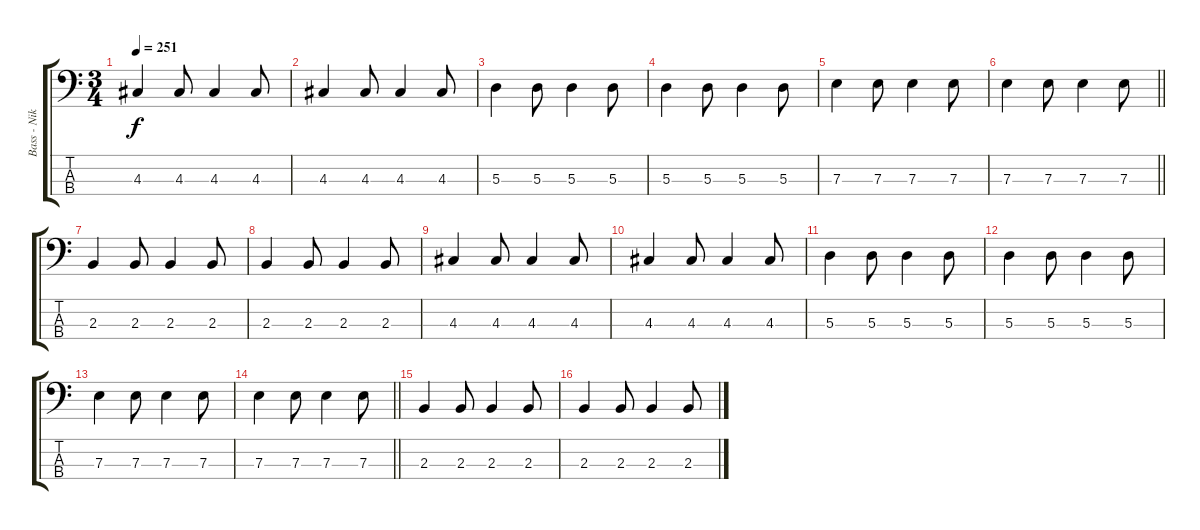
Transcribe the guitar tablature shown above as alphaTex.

\track ("Bass - Nikola" "Bass - Nik") {instrument electricbasspick}
\staff {score tabs}
\tuning (G2 D2 A1 E1) {hide}
\ts (3 4)
\tempo 251
\clef f4
\ks c
4.3.4{dy f} 4.3.8 4.3.4 4.3.8 |
4.3.4 4.3.8 4.3.4 4.3.8 |
5.3.4 5.3.8 5.3.4 5.3.8 |
5.3.4 5.3.8 5.3.4 5.3.8 |
7.3.4 7.3.8 7.3.4 7.3.8 |
\barLineRight lightlight
7.3.4 7.3.8 7.3.4 7.3.8 |
2.3.4 2.3.8 2.3.4 2.3.8 |
2.3.4 2.3.8 2.3.4 2.3.8 |
4.3.4 4.3.8 4.3.4 4.3.8 |
4.3.4 4.3.8 4.3.4 4.3.8 |
5.3.4 5.3.8 5.3.4 5.3.8 |
5.3.4 5.3.8 5.3.4 5.3.8 |
7.3.4 7.3.8 7.3.4 7.3.8 |
\barLineRight lightlight
7.3.4 7.3.8 7.3.4 7.3.8 |
2.3.4 2.3.8 2.3.4 2.3.8 |
2.3.4 2.3.8 2.3.4 2.3.8
